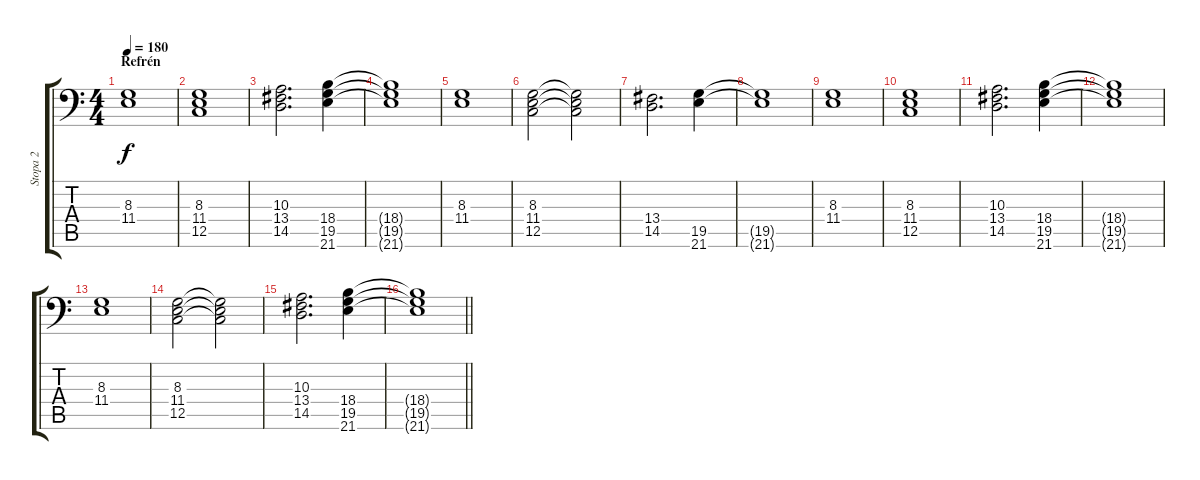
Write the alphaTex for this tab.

\track ("Stopa 2" "Stopa 2") {instrument acousticgrandpiano}
\staff {score tabs}
\tuning (E4 Ab3 B2 F2 C2 G1) {hide}
\ts (4 4)
\section ("" "Refrén")
\tempo 180
\clef f4
\ks c
(8.3 11.4).1{dy f} |
(8.3 11.4 12.5).1 |
(10.3 13.4 14.5).2{d} (18.4 19.5 21.6).4 |
(18.4{t} 19.5{t} 21.6{t}).1 |
(8.3 11.4).1 |
(8.3 11.4 12.5).2 (8.3{t} 11.4{t} 12.5{t}).2 |
(13.4 14.5).2{d} (19.5 21.6).4 |
(19.5{t} 21.6{t}).1 |
(8.3 11.4).1 |
(8.3 11.4 12.5).1 |
(10.3 13.4 14.5).2{d} (18.4 19.5 21.6).4 |
(18.4{t} 19.5{t} 21.6{t}).1 |
(8.3 11.4).1 |
(8.3 11.4 12.5).2 (8.3{t} 11.4{t} 12.5{t}).2 |
(10.3 13.4 14.5).2{d} (18.4 19.5 21.6).4 |
\barLineRight lightlight
(18.4{t} 19.5{t} 21.6{t}).1
